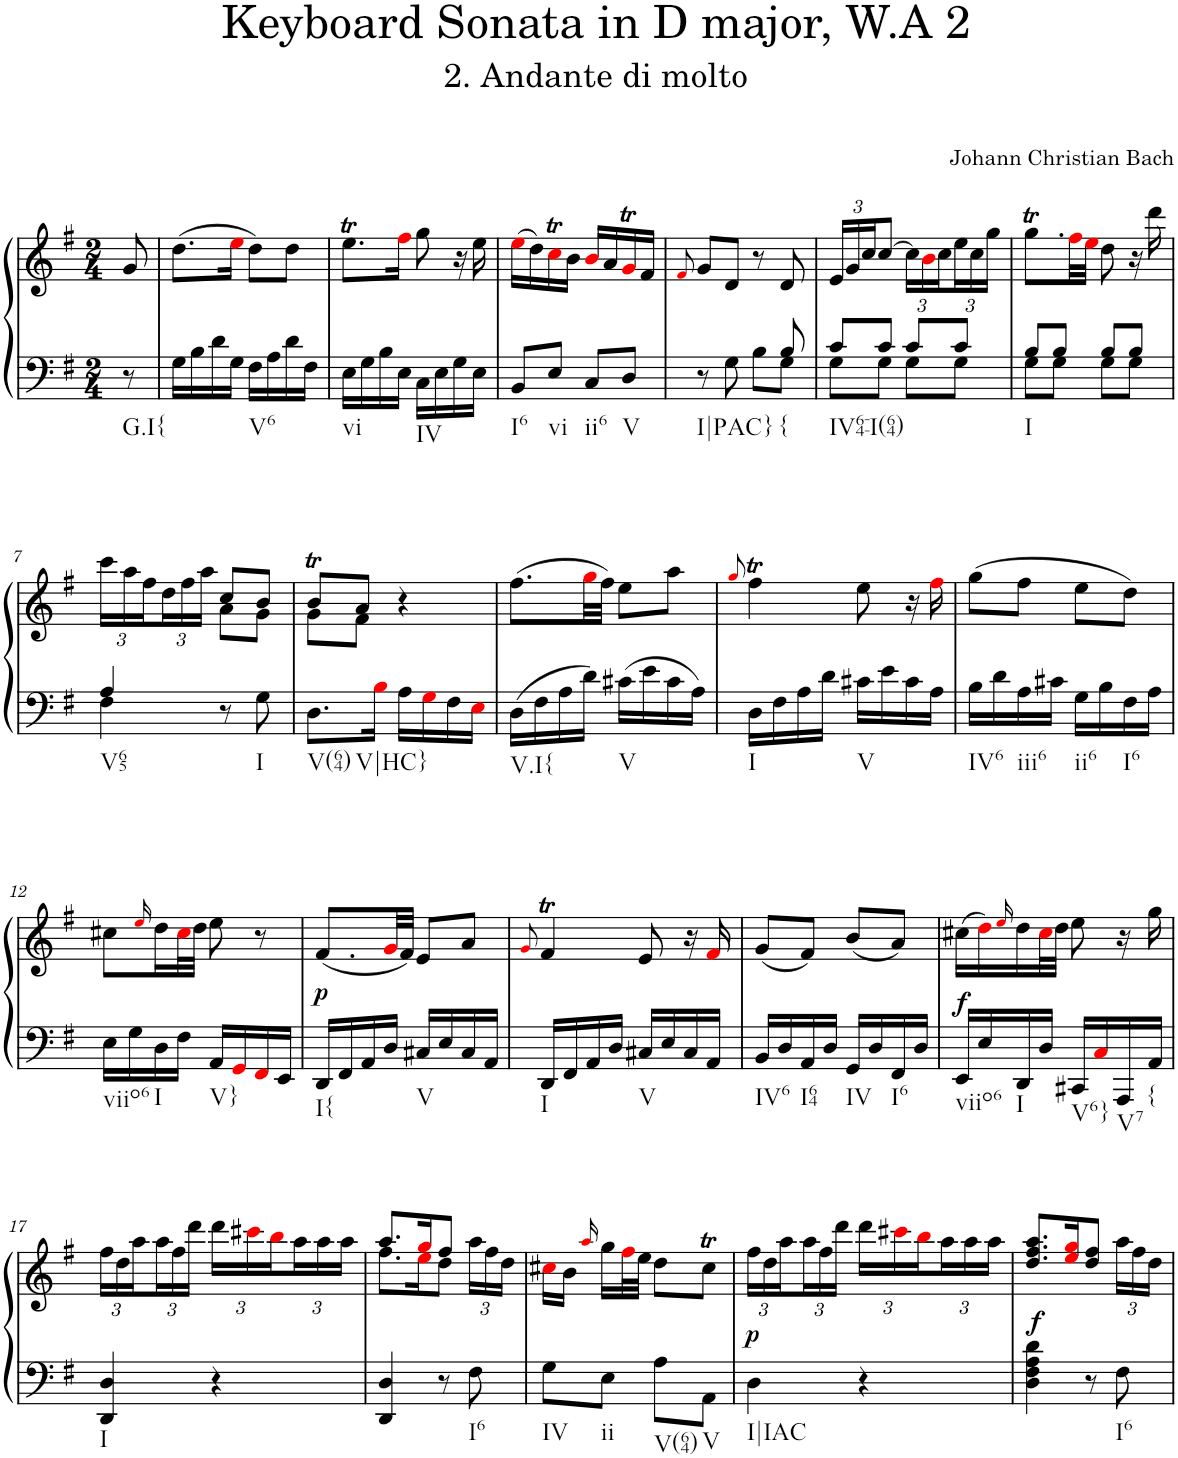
**kern	**kern	**dynam
*part1	*part1	*part1
*staff2	*staff1	*staff1/2
*I"Piano	*	*
*I'Pno.	*	*
*clefF4	*clefG2	*
*k[f#]	*k[f#]	*
*M2/4	*M2/4	*
=	=	=
!LO:TX:b:t=G.I{	!	!
8r	8g/	.
=1	=1	=1
16G\LL	(8.dd\L	.
16B\	.	.
16d\	.	.
16G\JJ	16eei\Jk	.
!LO:TX:b:t=V6	!	!
16F#\LL	8dd\L)	.
16A\	.	.
16d\	8dd\J	.
16F#\JJ	.	.
=2	=2	=2
!LO:TX:b:t=vi	!	!
16E\LL	8.eeT\L	.
16G\	.	.
16B\	.	.
16E\JJ	16ff#i\Jk	.
!LO:TX:b:t=IV	!	!
16C\LL	8gg\	.
16E\	.	.
16G\	16r	.
16E\JJ	16ee\	.
=3	=3	=3
!LO:TX:b:t=I6	!	!
8BB/L	(16eei\LL	.
.	16dd\)	.
!LO:TX:b:t=vi	!	!
8E/J	16ccTi\	.
.	16b\JJ	.
!LO:TX:b:t=ii6	!	!
8C/L	16bi/LL	.
.	16a/	.
!LO:TX:b:t=V	!	!
8D/J	16gTi/	.
.	16f#/JJ	.
=4	=4	=4
.	8qf#i/	.
*^	*	*
!LO:TX:b:t=I|PAC}	!	!	!
8r	4.ryy	8g/L	.
8G\	.	8d/J	.
8B\L	.	8r	.
!LO:TX:b:t={	!	!	!
8G\J	8B/	8d/	.
=5	=5	=5	=5
*	*	*Xbrackettup	*
!LO:TX:b:t=IV64-I(64)	!	!	!
8c/L	8G\L	24e/LL	.
.	.	24g/	.
.	.	24cc/J	.
8c/J	8G\J	[8cc/J	.
8c/L	8G\L	24cc\LL]	.
.	.	24bi\	.
.	.	24cc\	.
8c/J	8G\J	24ee\	.
.	.	24cc\	.
.	.	24gg\JJ	.
=6	=6	=6	=6
!LO:TX:b:t=I	!	!	!
8B/L	8G\L	8.ggT\L	.
8B/J	8G\J	.	.
.	.	32ff#i\LL	.
.	.	32eei\JJJ	.
8B/L	8G\L	8dd\	.
8B/J	8G\J	16r	.
.	.	16ddd\	.
!!LO:LB:g=z
=7	=7	=7	=7
*	*	*^	*
!LO:TX:b:t=V65	!	!	!	!
4A/	4F#\	24ccc\LL	4ryy	.
.	.	24aa\	.	.
.	.	24ff#\	.	.
.	.	24dd\	.	.
.	.	24ff#\	.	.
.	.	24aa\JJ	.	.
8r	4ryy	8cc/L	8a\L	.
!LO:TX:b:t=I	!	!	!	!
8G\	.	8b/J	8g\J	.
*v	*v	*	*	*
=8	=8	=8	=8
!LO:TX:b:t=V(64)	!	!	!
!LO:TX:b:t=V|HC}	!	!	!
8.D\L	8bt/L	8g\L	.
.	8a/J	8f#\J	.
16Bi\Jk	.	.	.
16A\LL	4r	4ryy	.
16Gi\	.	.	.
16F#\	.	.	.
16Ei\JJ	.	.	.
*	*v	*v	*
=9	=9	=9
!LO:TX:b:t=V.I{	!	!
16D\LL	(8.ff#\L	.
16F#\	.	.
16A\	.	.
16d\JJ	32ggi\LL	.
.	32ff#\JJJ)	.
!LO:TX:b:t=V	!	!
16c#X\LL	8ee\L	.
16e\	.	.
16c#\	8aa\J	.
16A\JJ	.	.
=10	=10	=10
.	8qggi/	.
!LO:TX:b:t=I	!	!
16D\LL	4ff#t\	.
16F#\	.	.
16A\	.	.
16d\JJ	.	.
!LO:TX:b:t=V	!	!
16c#X\LL	8ee\	.
16e\	.	.
16c#\	16r	.
16A\JJ	16ff#i\	.
=11	=11	=11
!LO:TX:b:t=IV6	!	!
16B\LL	(8gg\L	.
16d\	.	.
!LO:TX:b:t=iii6	!	!
16A\	8ff#\J	.
16c#X\JJ	.	.
!LO:TX:b:t=ii6	!	!
16G\LL	8ee\L	.
16B\	.	.
!LO:TX:b:t=I6	!	!
16F#\	8dd\J)	.
16A\JJ	.	.
!!LO:LB:g=z
=12	=12	=12
!LO:TX:b:t=viio6	!	!
16E\LL	8cc#X\L	.
16G\	.	.
.	16qeei/	.
!LO:TX:b:t=I	!	!
16D\	16dd\L	.
16F#\JJ	32cc#i\L	.
.	32dd\JJJ	.
!LO:TX:b:t=V}	!	!
16AA/LL	8ee\	.
16GGi/	.	.
16FF#i/	8r	.
16EE/JJ	.	.
=13	=13	=13
!LO:TX:b:t=I{	!	!
!	!	!LO:DY:b
16DD/LL	(8.f#/L	p
16FF#/	.	.
16AA/	.	.
16D/JJ	32gi/LL	.
.	32f#/JJJ)	.
!LO:TX:b:t=V	!	!
16C#X/LL	8e/L	.
16E/	.	.
16C#/	8a/J	.
16AA/JJ	.	.
=14	=14	=14
.	8qgi/	.
!LO:TX:b:t=I	!	!
16DD/LL	4f#t/	.
16FF#/	.	.
16AA/	.	.
16D/JJ	.	.
!LO:TX:b:t=V	!	!
16C#X/LL	8e/	.
16E/	.	.
16C#/	16r	.
16AA/JJ	16f#i/	.
=15	=15	=15
!LO:TX:b:t=IV6	!	!
16BB/LL	(8g/L	.
16D/	.	.
!LO:TX:b:t=I64	!	!
16AA/	8f#/J)	.
16D/JJ	.	.
!LO:TX:b:t=IV	!	!
16GG/LL	(8b/L	.
16D/	.	.
!LO:TX:b:t=I6	!	!
16FF#/	8a/J)	.
16D/JJ	.	.
=16	=16	=16
!LO:TX:b:t=viio6	!	!
!	!	!LO:DY:a=2
16EE/LL	(16cc#X\LL	f
16E/	16ddi\)	.
.	16qeei/	.
!LO:TX:b:t=I	!	!
16DD/	16dd\	.
16D/JJ	32cc#i\L	.
.	32dd\JJJ	.
!LO:TX:b:t=V6}	!	!
16CC#X/LL	8ee\	.
16Ci/	.	.
!LO:TX:b:t=V7	!	!
16AAA/	16r	.
!LO:TX:b:t={	!	!
16AA/JJ	16gg\	.
!!LO:LB:g=z
=17	=17	=17
!LO:TX:b:t=I	!	!
4DD/ 4D/	24ff#\LL	.
.	24dd\	.
.	24aa\	.
.	24aa\	.
.	24ff#\	.
.	24ddd\JJ	.
4r	24ddd\LL	.
.	24ccc#Xi\	.
.	24bbi\	.
.	24aa\	.
.	24aa\	.
.	24aa\JJ	.
=18	=18	=18
*	*^	*
4DD/ 4D/	8.aa/L	8.ff#\L	.
.	16ggi/K	16eei\K	.
8r	8ff#/J	8dd\J	.
!LO:TX:b:t=I6	!	!	!
8F#\	24aa\LL	8ryy	.
.	24ff#\	.	.
.	24dd\JJ	.	.
*	*v	*v	*
=19	=19	=19
!LO:TX:b:t=IV	!	!
8G\L	16cc#Xi\LL	.
.	16b\JJ	.
.	16qaai/	.
!LO:TX:b:t=ii	!	!
8E\J	16gg\LL	.
.	32ff#i\L	.
.	32ee\JJJ	.
!LO:TX:b:t=V(64)	!	!
8A\L	8dd\L	.
!LO:TX:b:t=V	!	!
8AA\J	8cc#t\J	.
=20	=20	=20
!LO:TX:b:t=I|IAC	!	!
!	!	!LO:DY:b
4D\	24ff#\LL	p
.	24dd\	.
.	24aa\	.
.	24aa\	.
.	24ff#\	.
.	24ddd\JJ	.
4r	24ddd\LL	.
.	24ccc#Xi\	.
.	24bbi\	.
.	24aa\	.
.	24aa\	.
.	24aa\JJ	.
=21	=21	=21
!	!	!LO:DY:b
4D\ 4F#\ 4A\ 4d\	8.dd/ 8.ff#/ 8.aa/L	f
.	16eei/ 16ggi/K	.
8r	8dd/ 8ff#/J	.
!LO:TX:b:t=I6	!	!
8F#\	24aa\LL	.
.	24ff#\	.
.	24dd\JJ	.
=	=	=
*-	*-	*-
